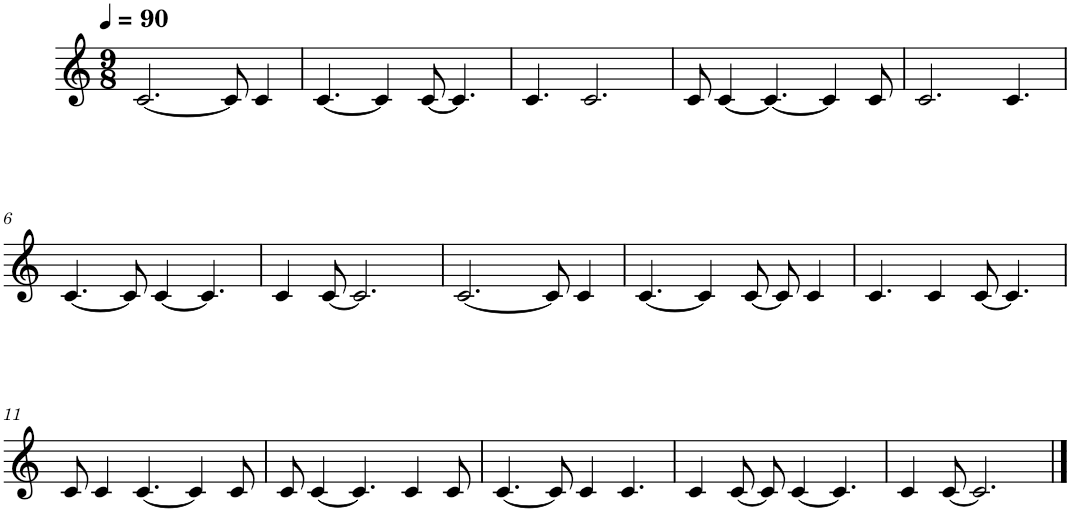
**kern
*part1
*staff1
*I"Piano
*I'Pno.
*clefG2
*k[]
*M9/8
*MM90
=1
[2.c/
8c/]
4c/
=2
[4.c/
4c/]
[8c/
4.c/]
=3
4.c/
2.c/
=4
8c/
[4c/
4.c/_
4c/]
8c/
=5
2.c/
4.c/
!!LO:LB:g=z
=6
[4.c/
8c/]
[4c/
4.c/]
=7
4c/
[8c/
2.c/]
=8
[2.c/
8c/]
4c/
=9
[4.c/
4c/]
[8c/
8c/]
4c/
=10
4.c/
4c/
[8c/
4.c/]
!!LO:LB:g=z
=11
8c/
4c/
[4.c/
4c/]
8c/
=12
8c/
[4c/
4.c/]
4c/
8c/
=13
[4.c/
8c/]
4c/
4.c/
=14
4c/
[8c/
8c/]
[4c/
4.c/]
=15
4c/
[8c/
2.c/]
==
*-
